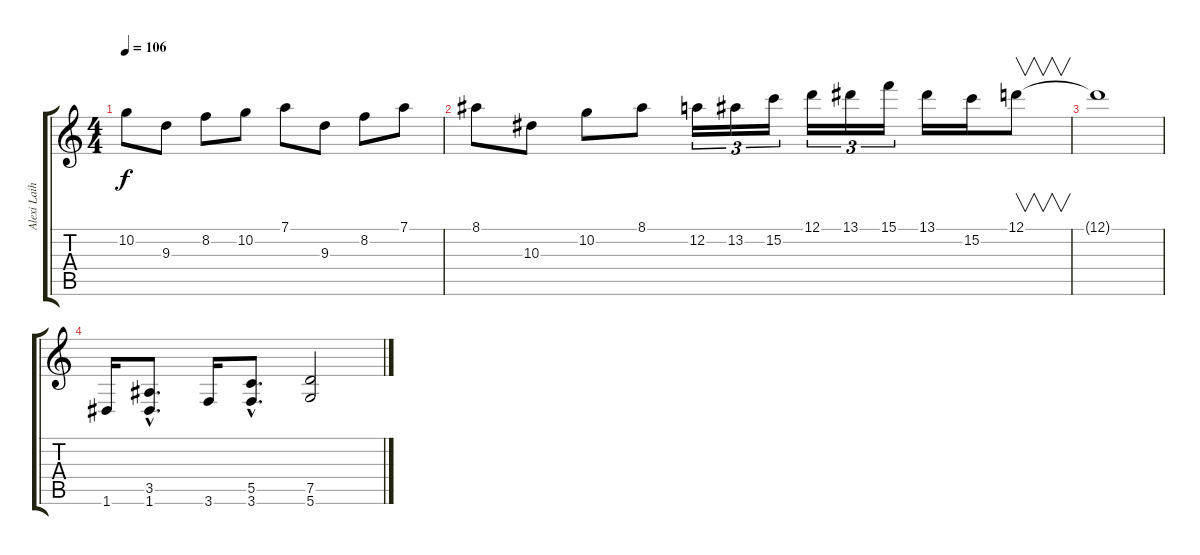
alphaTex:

\track ("Alexi Laiho" "Alexi Laih") {instrument overdrivenguitar}
\staff {score tabs}
\tuning (D4 A3 F3 C3 G2 D2) {hide}
\ts (4 4)
\tempo 106
\clef g2
\ks c
10.2.8{dy f} 9.3.8 8.2.8 10.2.8 7.1.8 9.3.8 8.2.8 7.1.8 |
8.1.8 10.3.8 10.2.8 8.1.8 12.2.16{tu (3 2)} 13.2.16{tu (3 2)} 15.2.16{tu (3 2)} 12.1.16{tu (3 2)} 13.1.16{tu (3 2)} 15.1.16{tu (3 2)} 13.1.16 15.2.16 12.1.8{v} |
12.1{t}.1 |
1.6.16 (3.5{hac} 1.6{hac}).8{d} 3.6.16 (5.5{hac} 3.6{hac}).8{d} (7.5 5.6).2{volume 0}
